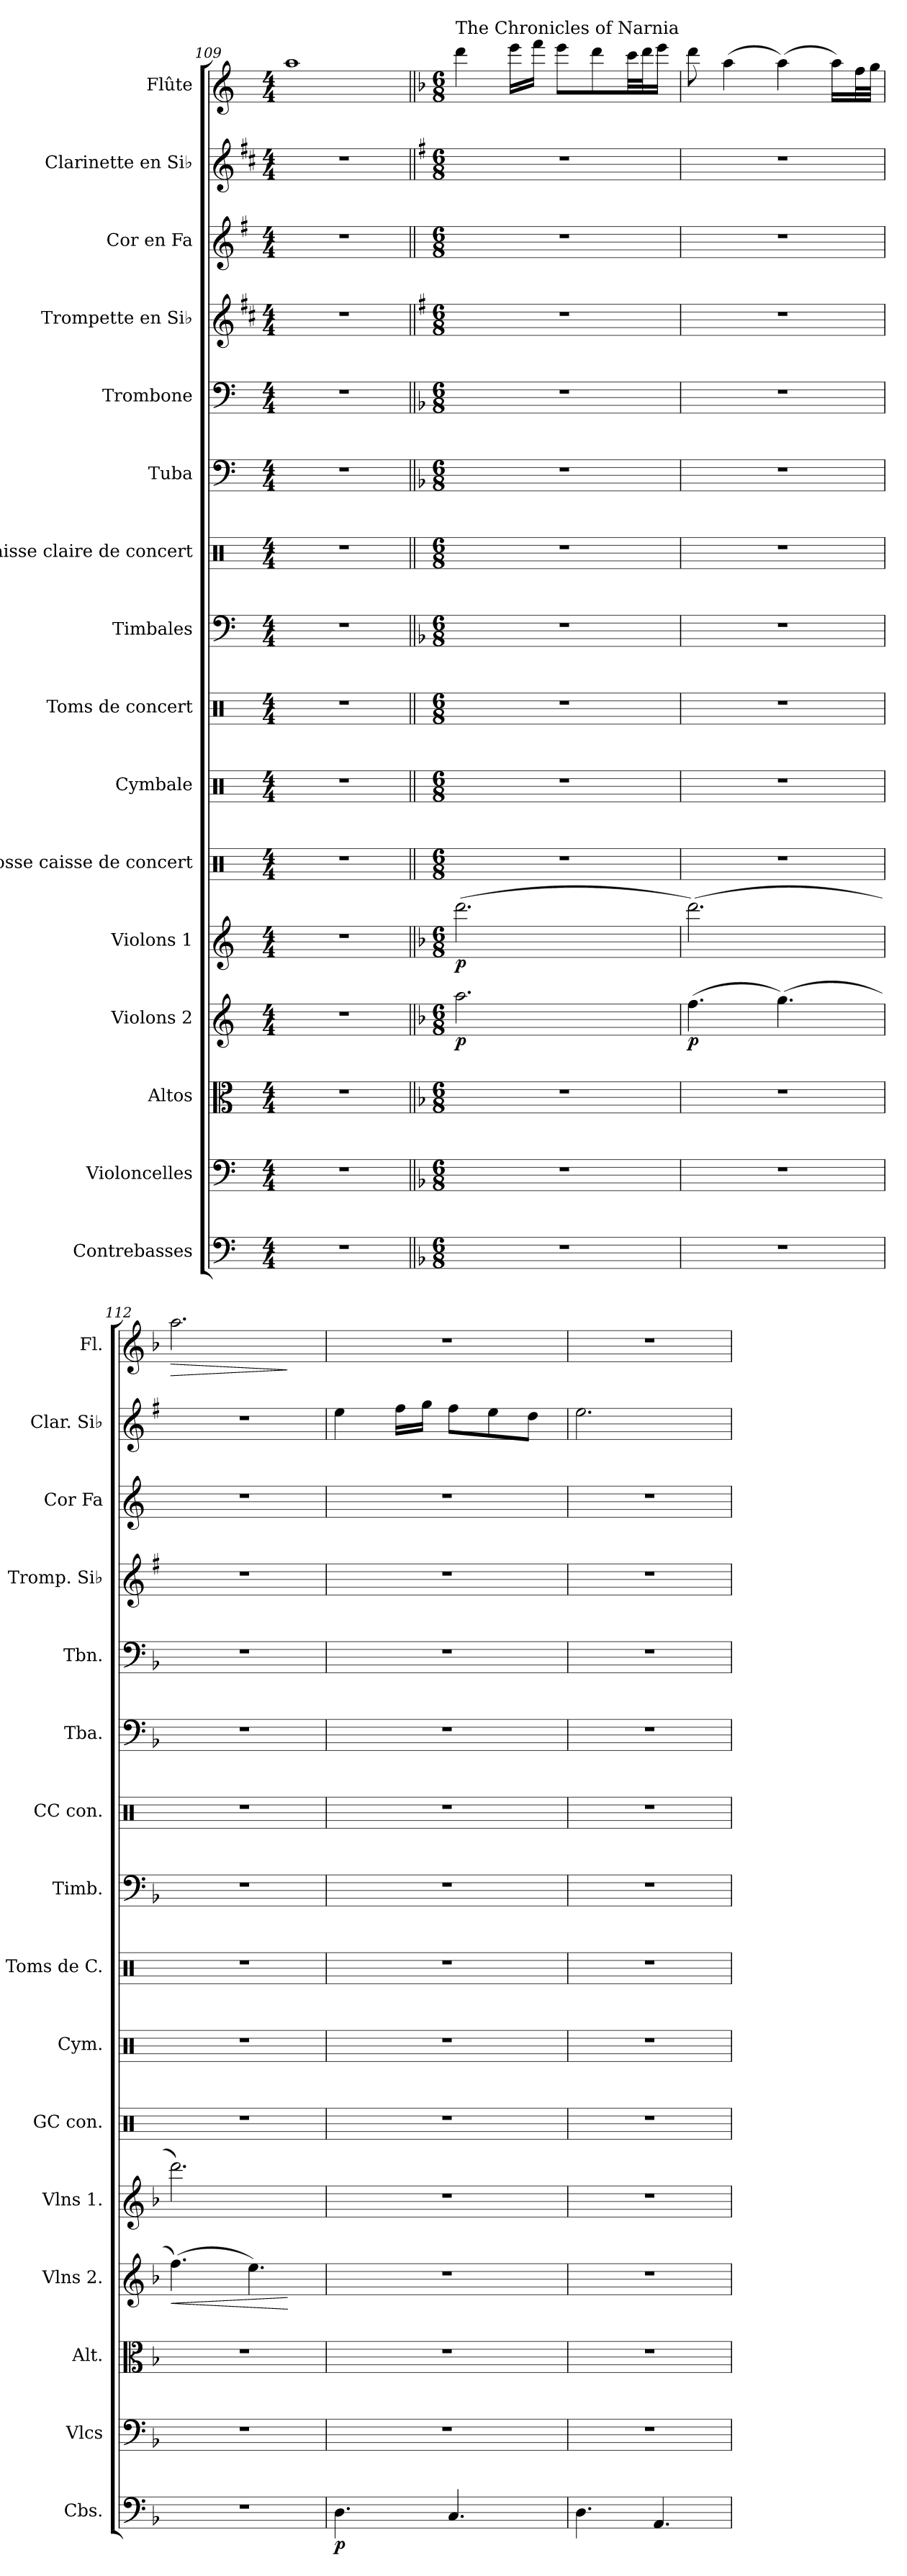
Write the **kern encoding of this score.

**kern	**dynam	**kern	**kern	**kern	**dynam	**kern	**dynam	**kern	**kern	**kern	**kern	**kern	**kern	**kern	**kern	**kern	**kern	**kern	**dynam
*part16	*part16	*part15	*part14	*part13	*part13	*part12	*part12	*part11	*part10	*part9	*part8	*part7	*part6	*part5	*part4	*part3	*part2	*part1	*part1
*staff16	*staff16	*staff15	*staff14	*staff13	*staff13	*staff12	*staff12	*staff11	*staff10	*staff9	*staff8	*staff7	*staff6	*staff5	*staff4	*staff3	*staff2	*staff1	*staff1
*I"Contrebasses	*	*I"Violoncelles	*I"Altos	*I"Violons 2	*	*I"Violons 1	*	*I"Grosse caisse de concert	*I"Cymbale	*I"Toms de concert	*I"Timbales	*I"Caisse claire de concert	*I"Tuba	*I"Trombone	*I"Trompette en Si♭	*I"Cor en Fa	*I"Clarinette en Si♭	*I"Flûte	*
*I'Cbs.	*	*I'Vlcs	*I'Alt.	*I'Vlns 2.	*	*I'Vlns 1.	*	*I'GC con.	*I'Cym.	*I'Toms de C.	*I'Timb.	*I'CC con.	*I'Tba.	*I'Tbn.	*I'Tromp. Si♭	*I'Cor Fa	*I'Clar. Si♭	*I'Fl.	*
*clefF4	*	*clefF4	*clefC3	*clefG2	*	*clefG2	*	*clefX	*clefX	*clefX	*clefF4	*clefX	*clefF4	*clefF4	*clefG2	*clefG2	*clefG2	*clefG2	*
*ITrd7c12	*	*	*	*	*	*	*	*	*	*	*	*	*	*	*ITrd1c2	*ITrd4c7	*ITrd1c2	*	*
*k[]	*	*k[]	*k[]	*k[]	*	*k[]	*	*k[]	*k[]	*k[]	*k[]	*k[]	*k[]	*k[]	*k[]	*k[]	*k[]	*k[]	*
*M4/4	*	*M4/4	*M4/4	*M4/4	*	*M4/4	*	*M4/4	*M4/4	*M4/4	*M4/4	*M4/4	*M4/4	*M4/4	*M4/4	*M4/4	*M4/4	*M4/4	*
=109	=109	=109	=109	=109	=109	=109	=109	=109	=109	=109	=109	=109	=109	=109	=109	=109	=109	=109	=109
1r	.	1r	1r	1r	.	1r	.	1r	1r	1r	1r	1r	1r	1r	1r	1r	1r	1aa	.
!!LO:PB:g=z
=110||	=110||	=110||	=110||	=110||	=110||	=110||	=110||	=110||	=110||	=110||	=110||	=110||	=110||	=110||	=110||	=110||	=110||	=110||	=110||
*k[b-]	*	*k[b-]	*k[b-]	*k[b-]	*	*k[b-]	*	*	*	*	*k[b-]	*	*k[b-]	*k[b-]	*k[b-]	*k[b-]	*k[b-]	*k[b-]	*
*M6/8	*	*M6/8	*M6/8	*M6/8	*	*M6/8	*	*M6/8	*M6/8	*M6/8	*M6/8	*M6/8	*M6/8	*M6/8	*M6/8	*M6/8	*M6/8	*M6/8	*
*	*	*	*	*	*	*	*	*	*	*	*	*	*	*	*	*	*	*MM69	*
!	!	!	!	!	!	!	!	!	!	!	!	!	!	!	!	!	!	!LO:TX:a:t=The Chronicles of Narnia	!
!	!	!	!	!	!LO:DY:b	!	!LO:DY:b	!	!	!	!	!	!	!	!	!	!	!	!
2.r	.	2.r	2.r	2.aa\	p	(>2.ddd\	p	2.r	2.r	2.r	2.r	2.r	2.r	2.r	2.r	2.r	2.r	4ddd\	.
.	.	.	.	.	.	.	.	.	.	.	.	.	.	.	.	.	.	16eee\LL	.
.	.	.	.	.	.	.	.	.	.	.	.	.	.	.	.	.	.	16fff\JJ	.
.	.	.	.	.	.	.	.	.	.	.	.	.	.	.	.	.	.	8eee\L	.
.	.	.	.	.	.	.	.	.	.	.	.	.	.	.	.	.	.	8ddd\	.
.	.	.	.	.	.	.	.	.	.	.	.	.	.	.	.	.	.	32ccc\LL	.
.	.	.	.	.	.	.	.	.	.	.	.	.	.	.	.	.	.	32ddd\J	.
.	.	.	.	.	.	.	.	.	.	.	.	.	.	.	.	.	.	16eee\JJ	.
=111	=111	=111	=111	=111	=111	=111	=111	=111	=111	=111	=111	=111	=111	=111	=111	=111	=111	=111	=111
!	!	!	!	!	!LO:DY:b	!	!	!	!	!	!	!	!	!	!	!	!	!	!
2.r	.	2.r	2.r	(>4.ff\	p	(>2.ddd\)	.	2.r	2.r	2.r	2.r	2.r	2.r	2.r	2.r	2.r	2.r	8ddd\	.
.	.	.	.	.	.	.	.	.	.	.	.	.	.	.	.	.	.	(>4aa\	.
.	.	.	.	(>4.gg\)	.	.	.	.	.	.	.	.	.	.	.	.	.	(>4aa\)	.
.	.	.	.	.	.	.	.	.	.	.	.	.	.	.	.	.	.	16aa\LL)	.
.	.	.	.	.	.	.	.	.	.	.	.	.	.	.	.	.	.	32ff\L	.
.	.	.	.	.	.	.	.	.	.	.	.	.	.	.	.	.	.	32gg\JJJ	.
=112	=112	=112	=112	=112	=112	=112	=112	=112	=112	=112	=112	=112	=112	=112	=112	=112	=112	=112	=112
!	!	!	!	!	!LO:HP:b	!	!	!	!	!	!	!	!	!	!	!	!	!	!LO:HP:b
2.r	.	2.r	2.r	(>4.ff\)	<	2.ddd\)	.	2.r	2.r	2.r	2.r	2.r	2.r	2.r	2.r	2.r	2.r	2.aa\	>
.	.	.	.	4.ee\)	.	.	.	.	.	.	.	.	.	.	.	.	.	.	.
.	.	.	.	.	[	.	.	.	.	.	.	.	.	.	.	.	.	.	]
=113	=113	=113	=113	=113	=113	=113	=113	=113	=113	=113	=113	=113	=113	=113	=113	=113	=113	=113	=113
!	!LO:DY:b	!	!	!	!	!	!	!	!	!	!	!	!	!	!	!	!	!	!
4.DD\	p	2.r	2.r	2.r	.	2.r	.	2.r	2.r	2.r	2.r	2.r	2.r	2.r	2.r	2.r	4dd\	2.r	.
.	.	.	.	.	.	.	.	.	.	.	.	.	.	.	.	.	16ee\LL	.	.
.	.	.	.	.	.	.	.	.	.	.	.	.	.	.	.	.	16ff\JJ	.	.
4.CC/	.	.	.	.	.	.	.	.	.	.	.	.	.	.	.	.	8ee\L	.	.
.	.	.	.	.	.	.	.	.	.	.	.	.	.	.	.	.	8dd\	.	.
.	.	.	.	.	.	.	.	.	.	.	.	.	.	.	.	.	8cc\J	.	.
=114	=114	=114	=114	=114	=114	=114	=114	=114	=114	=114	=114	=114	=114	=114	=114	=114	=114	=114	=114
4.DD\	.	2.r	2.r	2.r	.	2.r	.	2.r	2.r	2.r	2.r	2.r	2.r	2.r	2.r	2.r	2.dd\	2.r	.
4.AAA/	.	.	.	.	.	.	.	.	.	.	.	.	.	.	.	.	.	.	.
=	=	=	=	=	=	=	=	=	=	=	=	=	=	=	=	=	=	=	=
*-	*-	*-	*-	*-	*-	*-	*-	*-	*-	*-	*-	*-	*-	*-	*-	*-	*-	*-	*-
